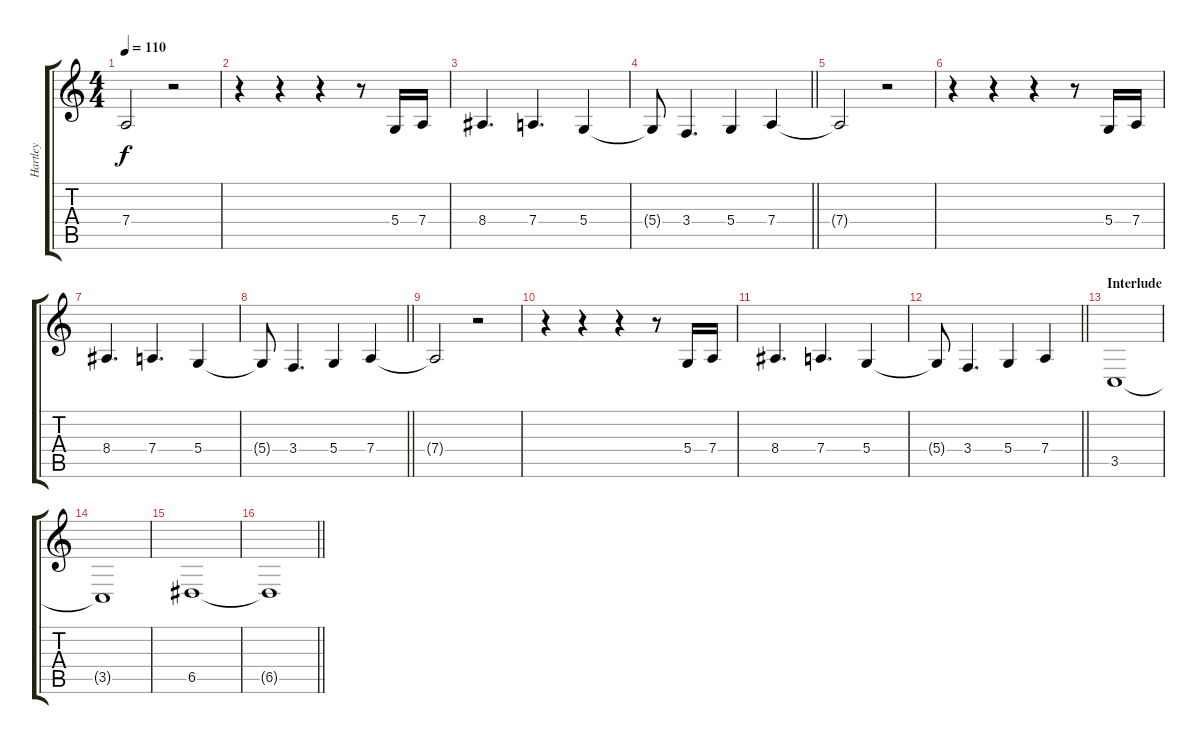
\track ("Hartley" "Hartley") {instrument acousticgrandpiano}
\staff {score tabs}
\tuning (E4 B3 G3 D3 A2 E2) {hide}
\ts (4 4)
\tempo 110
\clef g2
\ks c
7.4{t}.2{dy f} r.2 |
r.4 r.4 r.4 r.8 5.4.16 7.4.16 |
8.4.4{d} 7.4.4{d} 5.4.4 |
\barLineRight lightlight
5.4{t}.8 3.4.4{d} 5.4.4 7.4.4 |
7.4{t}.2 r.2 |
r.4 r.4 r.4 r.8 5.4.16 7.4.16 |
8.4.4{d} 7.4.4{d} 5.4.4 |
\barLineRight lightlight
5.4{t}.8 3.4.4{d} 5.4.4 7.4.4 |
7.4{t}.2 r.2 |
r.4 r.4 r.4 r.8 5.4.16 7.4.16 |
8.4.4{d} 7.4.4{d} 5.4.4 |
\barLineRight lightlight
5.4{t}.8 3.4.4{d} 5.4.4 7.4.4 |
\section ("" "Interlude")
3.5.1 |
3.5{t}.1 |
6.5.1 |
\barLineRight lightlight
6.5{t}.1
